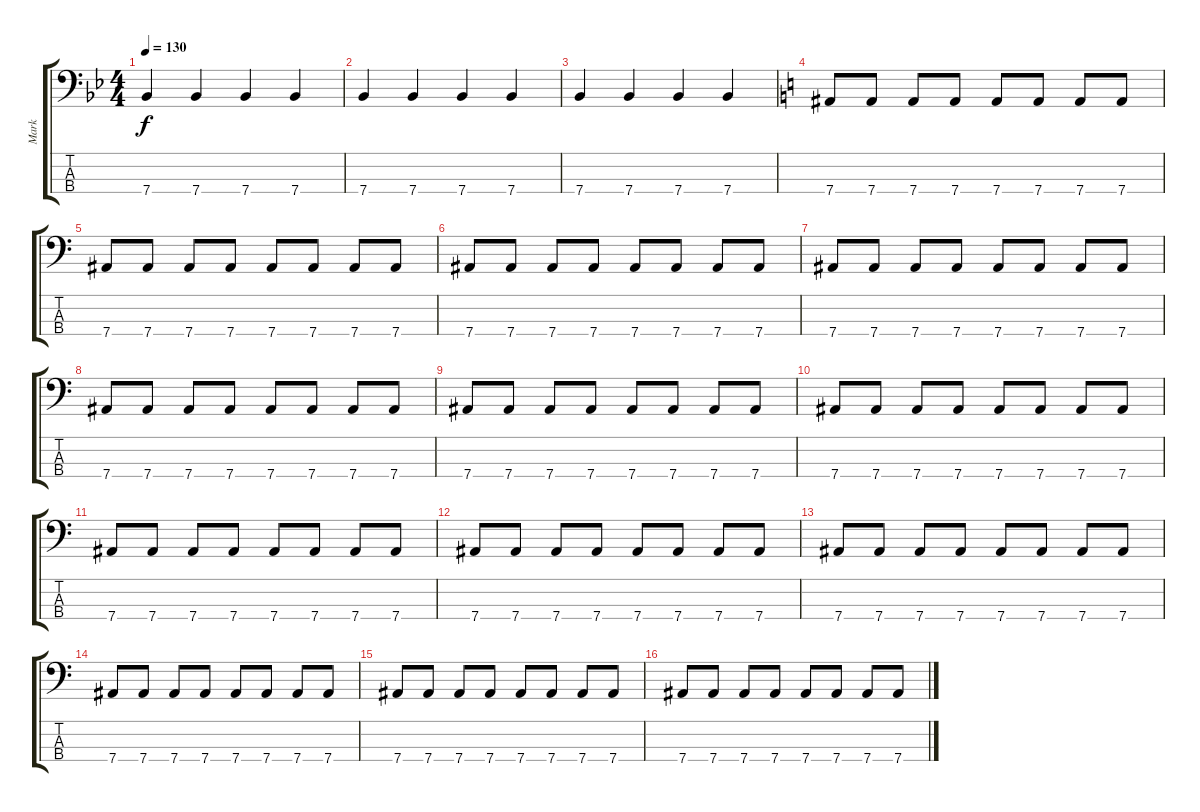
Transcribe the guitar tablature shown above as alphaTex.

\track ("Mark" "Mark") {instrument electricbassfinger}
\staff {score tabs}
\tuning (Gb2 Db2 Ab1 Eb1) {hide}
\ts (4 4)
\tempo 130
\clef f4
\ks bb
7.4.4{dy f} 7.4.4 7.4.4 7.4.4 |
7.4.4 7.4.4 7.4.4 7.4.4 |
7.4.4 7.4.4 7.4.4 7.4.4 |
\ks c
7.4.8 7.4.8 7.4.8 7.4.8 7.4.8 7.4.8 7.4.8 7.4.8 |
7.4.8 7.4.8 7.4.8 7.4.8 7.4.8 7.4.8 7.4.8 7.4.8 |
7.4.8 7.4.8 7.4.8 7.4.8 7.4.8 7.4.8 7.4.8 7.4.8 |
7.4.8 7.4.8 7.4.8 7.4.8 7.4.8 7.4.8 7.4.8 7.4.8 |
7.4.8 7.4.8 7.4.8 7.4.8 7.4.8 7.4.8 7.4.8 7.4.8 |
7.4.8 7.4.8 7.4.8 7.4.8 7.4.8 7.4.8 7.4.8 7.4.8 |
7.4.8 7.4.8 7.4.8 7.4.8 7.4.8 7.4.8 7.4.8 7.4.8 |
7.4.8 7.4.8 7.4.8 7.4.8 7.4.8 7.4.8 7.4.8 7.4.8 |
7.4.8 7.4.8 7.4.8 7.4.8 7.4.8 7.4.8 7.4.8 7.4.8 |
7.4.8 7.4.8 7.4.8 7.4.8 7.4.8 7.4.8 7.4.8 7.4.8 |
7.4.8 7.4.8 7.4.8 7.4.8 7.4.8 7.4.8 7.4.8 7.4.8 |
7.4.8 7.4.8 7.4.8 7.4.8 7.4.8 7.4.8 7.4.8 7.4.8 |
7.4.8 7.4.8 7.4.8 7.4.8 7.4.8 7.4.8 7.4.8 7.4.8
